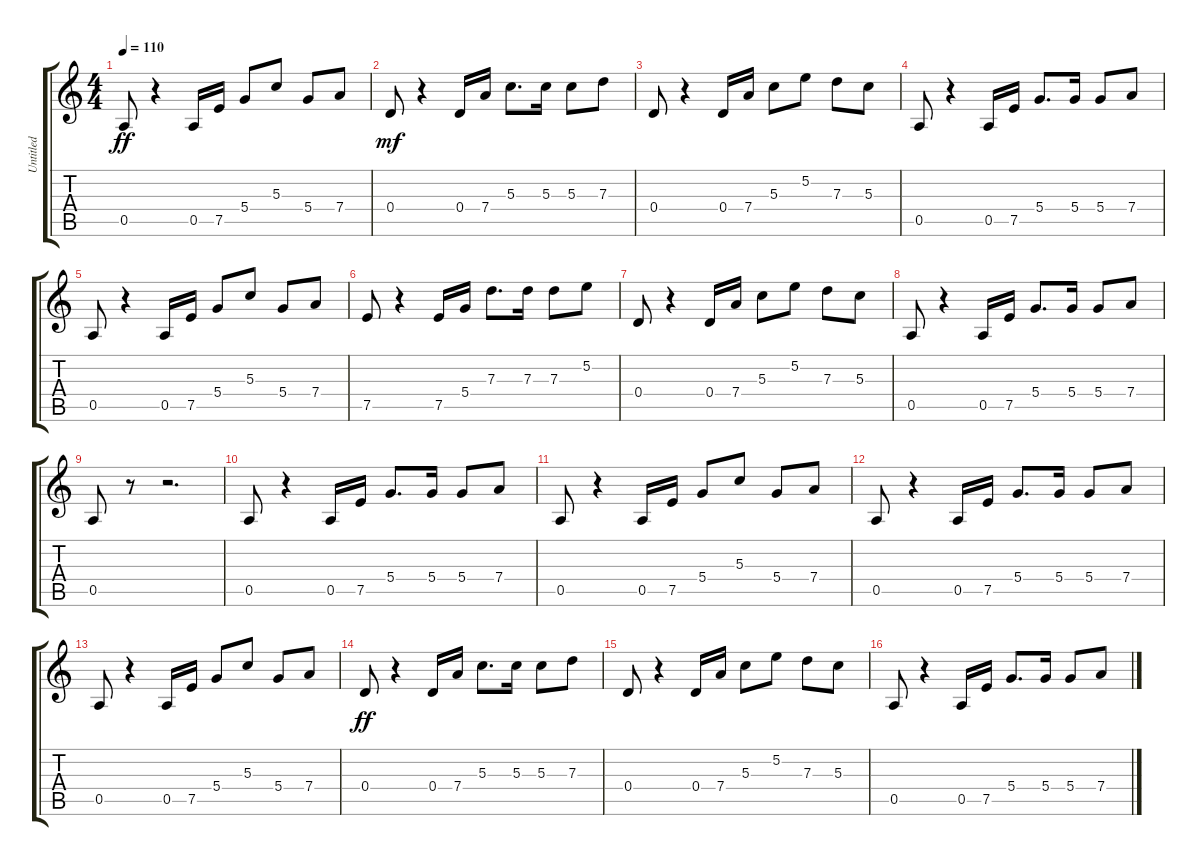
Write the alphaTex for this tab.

\track ("Untitled" "Untitled") {instrument overdrivenguitar}
\staff {score tabs}
\tuning (E4 B3 G3 D3 A2 E2) {hide}
\ts (4 4)
\tempo 110
\clef g2
\ks c
0.5.8{dy ff} r.4 0.5.16 7.5.16 5.4.8 5.3.8 5.4.8 7.4.8 |
0.4.8{dy mf} r.4 0.4.16 7.4.16 5.3.8{d} 5.3.16 5.3.8 7.3.8 |
0.4.8 r.4 0.4.16 7.4.16 5.3.8 5.2.8 7.3.8 5.3.8 |
0.5.8 r.4 0.5.16 7.5.16 5.4.8{d} 5.4.16 5.4.8 7.4.8 |
0.5.8 r.4 0.5.16 7.5.16 5.4.8 5.3.8 5.4.8 7.4.8 |
7.5.8 r.4 7.5.16 5.4.16 7.3.8{d} 7.3.16 7.3.8 5.2.8 |
0.4.8 r.4 0.4.16 7.4.16 5.3.8 5.2.8 7.3.8 5.3.8 |
0.5.8 r.4 0.5.16 7.5.16 5.4.8{d} 5.4.16 5.4.8 7.4.8 |
0.5.8 r.8 r.2{d} |
0.5.8 r.4 0.5.16 7.5.16 5.4.8{d} 5.4.16 5.4.8 7.4.8 |
0.5.8 r.4 0.5.16 7.5.16 5.4.8 5.3.8 5.4.8 7.4.8 |
0.5.8 r.4 0.5.16 7.5.16 5.4.8{d} 5.4.16 5.4.8 7.4.8 |
0.5.8 r.4 0.5.16 7.5.16 5.4.8 5.3.8 5.4.8 7.4.8 |
0.4.8{dy ff} r.4 0.4.16 7.4.16 5.3.8{d} 5.3.16 5.3.8 7.3.8 |
0.4.8 r.4 0.4.16 7.4.16 5.3.8 5.2.8 7.3.8 5.3.8 |
0.5.8 r.4 0.5.16 7.5.16 5.4.8{d} 5.4.16 5.4.8 7.4.8
